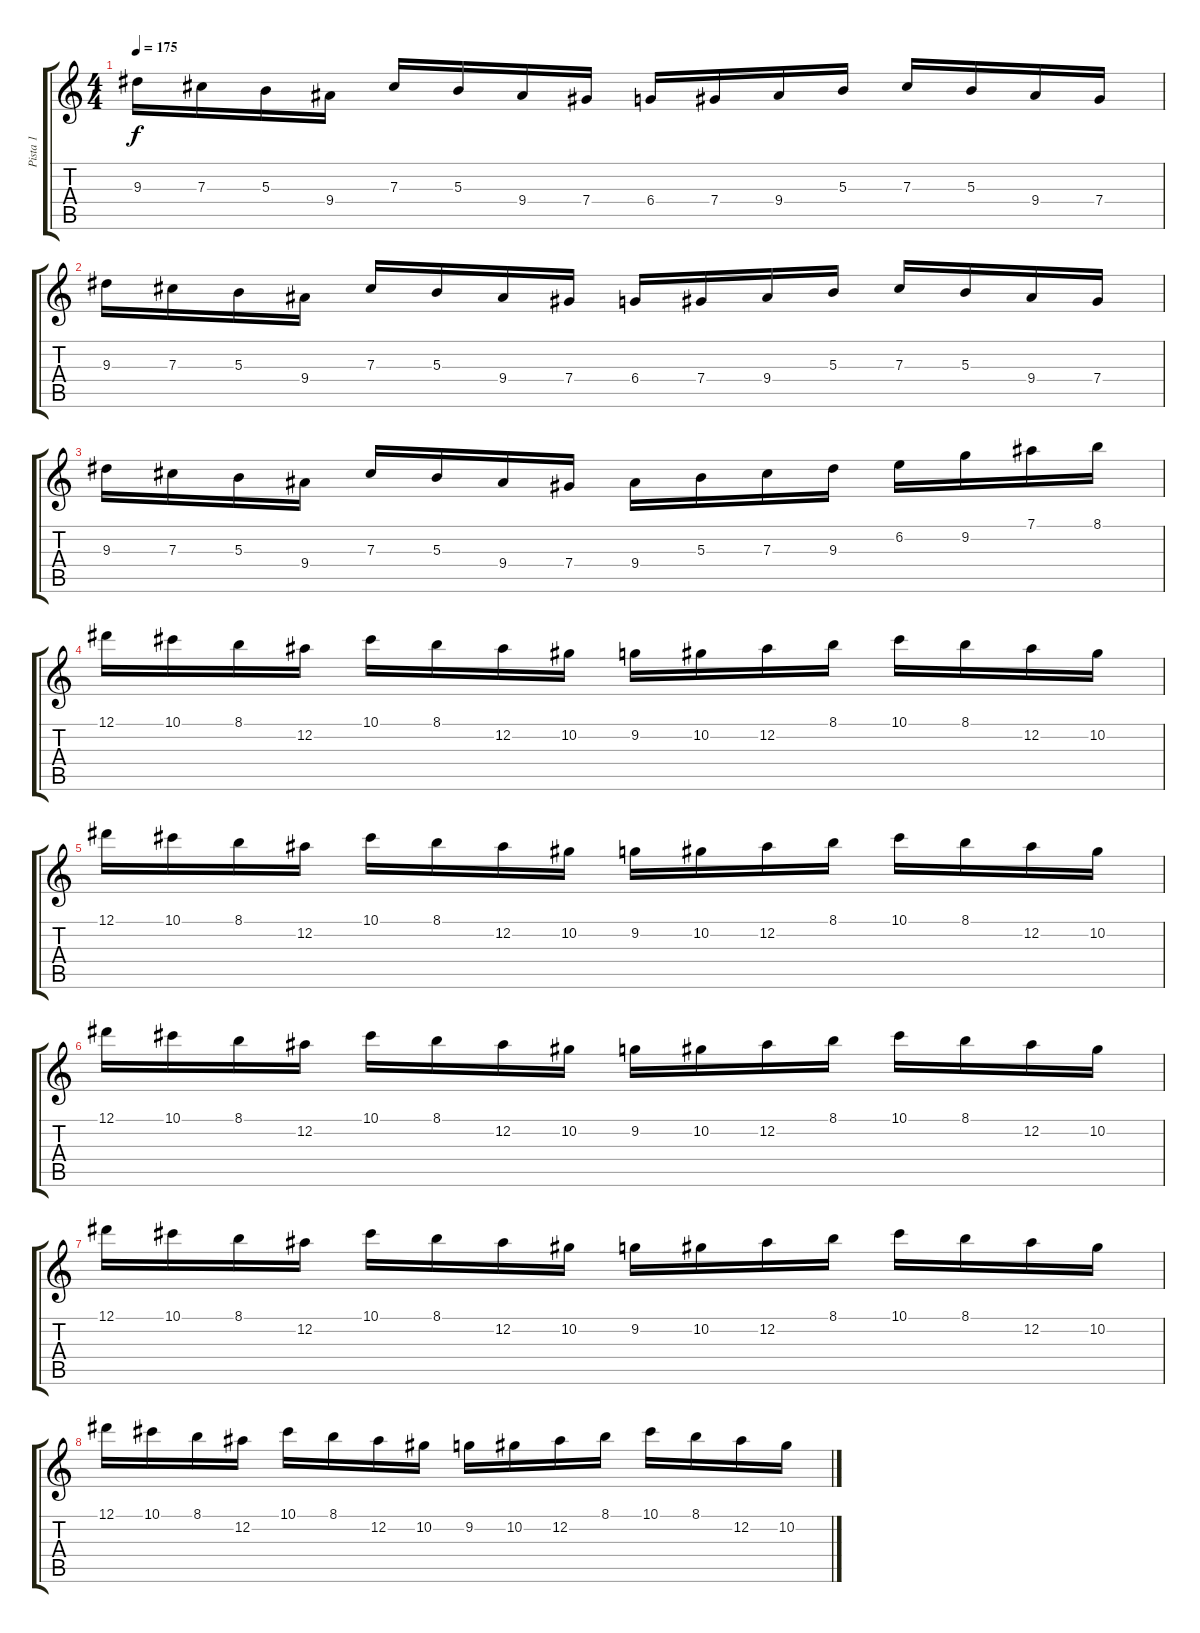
\track ("Pista 1" "Pista 1") {instrument distortionguitar}
\staff {score tabs}
\tuning (Eb4 Bb3 Gb3 Db3 Ab2 Eb2) {hide}
\ts (4 4)
\tempo 175
\clef g2
\ks c
9.3.16{dy f} 7.3.16 5.3.16 9.4.16 7.3.16 5.3.16 9.4.16 7.4.16 6.4.16 7.4.16 9.4.16 5.3.16 7.3.16 5.3.16 9.4.16 7.4.16 |
9.3.16 7.3.16 5.3.16 9.4.16 7.3.16 5.3.16 9.4.16 7.4.16 6.4.16 7.4.16 9.4.16 5.3.16 7.3.16 5.3.16 9.4.16 7.4.16 |
9.3.16 7.3.16 5.3.16 9.4.16 7.3.16 5.3.16 9.4.16 7.4.16 9.4.16 5.3.16 7.3.16 9.3.16 6.2.16 9.2.16 7.1.16 8.1.16 |
12.1.16 10.1.16 8.1.16 12.2.16 10.1.16 8.1.16 12.2.16 10.2.16 9.2.16 10.2.16 12.2.16 8.1.16 10.1.16 8.1.16 12.2.16 10.2.16 |
12.1.16 10.1.16 8.1.16 12.2.16 10.1.16 8.1.16 12.2.16 10.2.16 9.2.16 10.2.16 12.2.16 8.1.16 10.1.16 8.1.16 12.2.16 10.2.16 |
12.1.16 10.1.16 8.1.16 12.2.16 10.1.16 8.1.16 12.2.16 10.2.16 9.2.16 10.2.16 12.2.16 8.1.16 10.1.16 8.1.16 12.2.16 10.2.16 |
12.1.16 10.1.16 8.1.16 12.2.16 10.1.16 8.1.16 12.2.16 10.2.16 9.2.16 10.2.16 12.2.16 8.1.16 10.1.16 8.1.16 12.2.16 10.2.16 |
12.1.16 10.1.16 8.1.16 12.2.16 10.1.16 8.1.16 12.2.16 10.2.16 9.2.16 10.2.16 12.2.16 8.1.16 10.1.16 8.1.16 12.2.16 10.2.16
